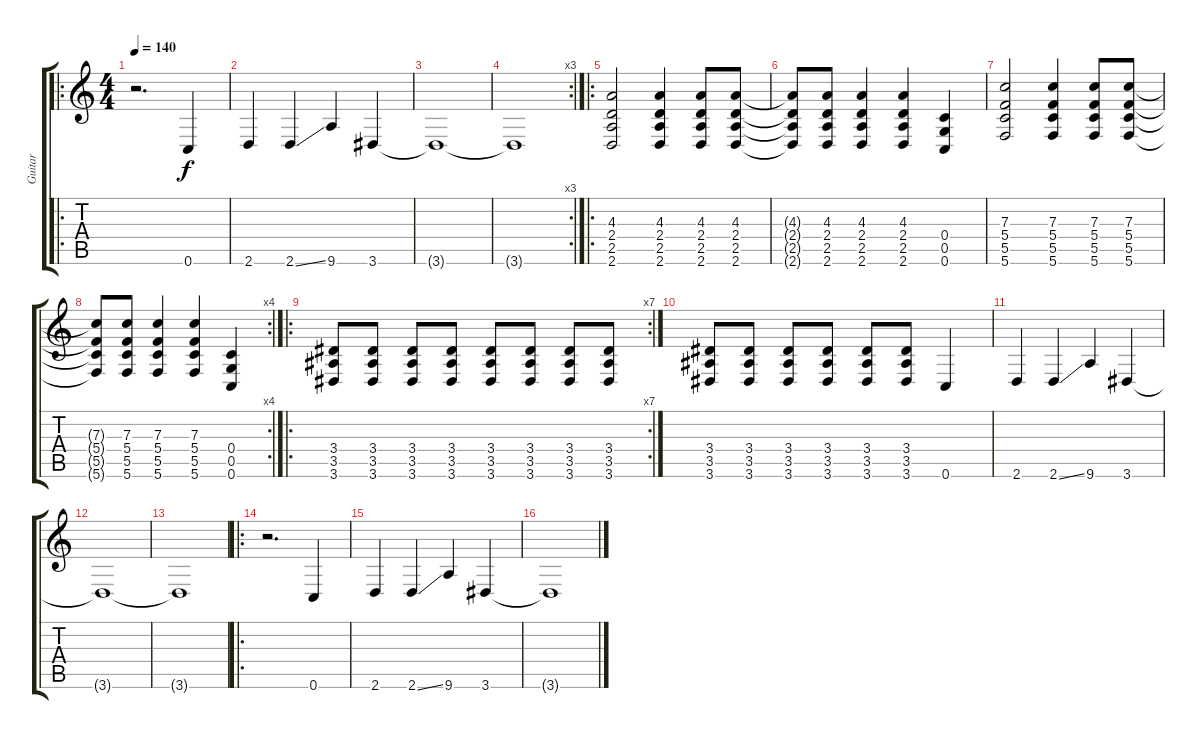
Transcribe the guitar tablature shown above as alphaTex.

\track ("Guitar" "Guitar") {instrument acousticguitarnylon}
\staff {score tabs}
\tuning (D4 A3 F3 C3 G2 C2) {hide}
\ro
\ts (4 4)
\tempo 140
\clef g2
\ks c
r.2{d dy f} 0.6.4 |
2.6.4 2.6{ss}.4 9.6.4 3.6.4 |
3.6{t}.1 |
\rc 3
3.6{t}.1 |
\ro
(4.3 2.4 2.5 2.6).2 (4.3 2.4 2.5 2.6).4 (4.3 2.4 2.5 2.6).8 (4.3 2.4 2.5 2.6).8 |
(4.3{t} 2.4{t} 2.5{t} 2.6{t}).8 (4.3 2.4 2.5 2.6).8 (4.3 2.4 2.5 2.6).4 (4.3 2.4 2.5 2.6).4 (0.4 0.5 0.6).4 |
(7.3 5.4 5.5 5.6).2 (7.3 5.4 5.5 5.6).4 (7.3 5.4 5.5 5.6).8 (7.3 5.4 5.5 5.6).8 |
\rc 4
(7.3{t} 5.4{t} 5.5{t} 5.6{t}).8 (7.3 5.4 5.5 5.6).8 (7.3 5.4 5.5 5.6).4 (7.3 5.4 5.5 5.6).4 (0.4 0.5 0.6).4 |
\ro
\rc 7
(3.4 3.5 3.6).8 (3.4 3.5 3.6).8 (3.4 3.5 3.6).8 (3.4 3.5 3.6).8 (3.4 3.5 3.6).8 (3.4 3.5 3.6).8 (3.4 3.5 3.6).8 (3.4 3.5 3.6).8 |
(3.4 3.5 3.6).8 (3.4 3.5 3.6).8 (3.4 3.5 3.6).8 (3.4 3.5 3.6).8 (3.4 3.5 3.6).8 (3.4 3.5 3.6).8 0.6.4 |
2.6.4 2.6{ss}.4 9.6.4 3.6.4 |
3.6{t}.1 |
3.6{t}.1 |
\ro
r.2{d} 0.6.4 |
2.6.4 2.6{ss}.4 9.6.4 3.6.4 |
3.6{t}.1
